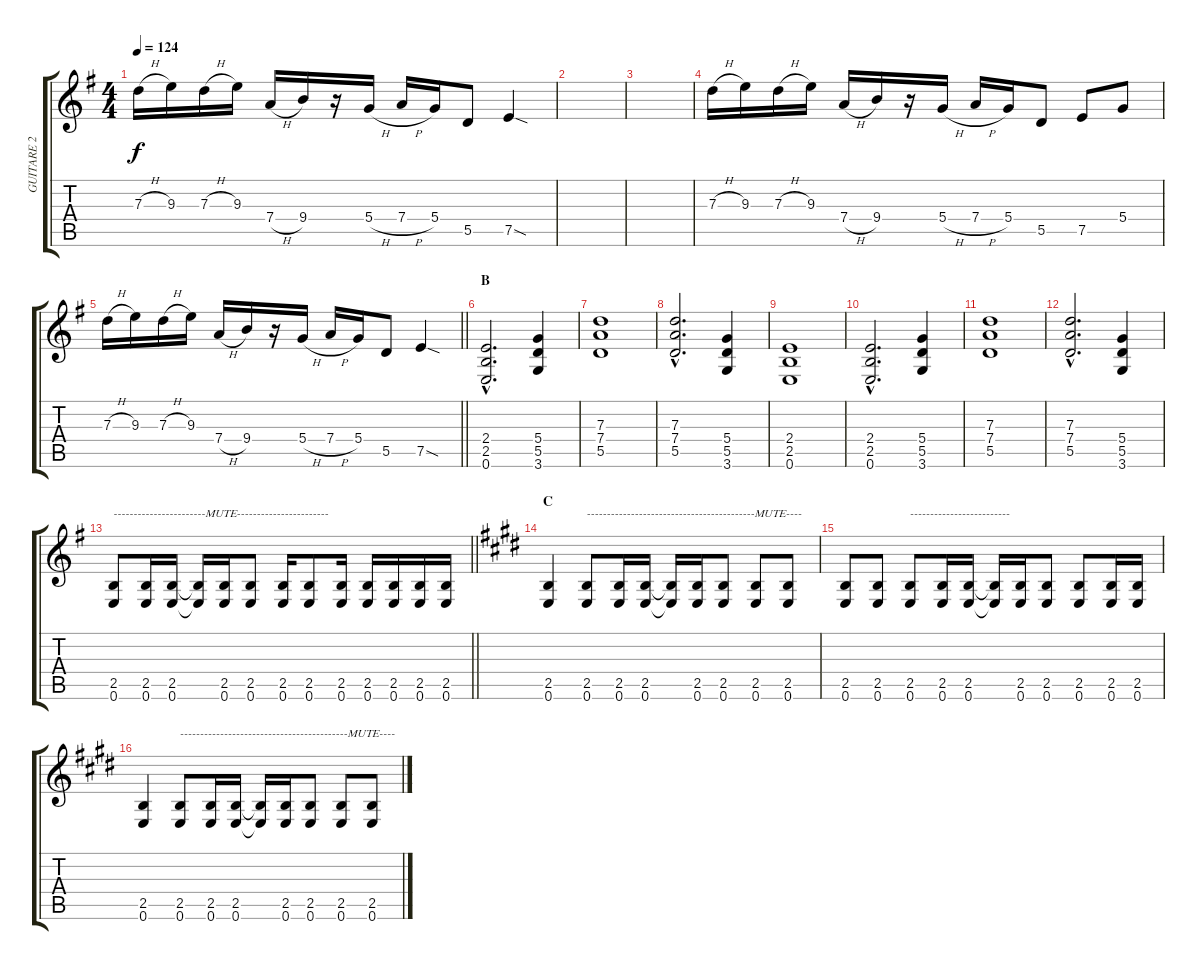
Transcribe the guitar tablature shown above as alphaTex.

\track ("GUITARE 2" "GUITARE 2") {instrument distortionguitar}
\staff {score tabs}
\tuning (E4 B3 G3 D3 A2 E2) {hide}
\ts (4 4)
\tempo 124
\clef g2
\ks g
7.3{h}.16{dy f} 9.3.16 7.3{h}.16 9.3.16 7.4{h}.16 9.4.16 r.16 5.4{h}.16 7.4{h}.16 5.4.16 5.5.8 7.5{sod}.4 |
|
|
7.3{h}.16 9.3.16 7.3{h}.16 9.3.16 7.4{h}.16 9.4.16 r.16 5.4{h}.16 7.4{h}.16 5.4.16 5.5.8 7.5.8 5.4.8 |
\barLineRight lightlight
7.3{h}.16 9.3.16 7.3{h}.16 9.3.16 7.4{h}.16 9.4.16 r.16 5.4{h}.16 7.4{h}.16 5.4.16 5.5.8 7.5{sod}.4 |
\section ("" "B")
(2.4{hac} 2.5{hac} 0.6{hac}).2{d} (5.4 5.5 3.6).4 |
(7.3 7.4 5.5).1 |
(7.3{hac} 7.4{hac} 5.5{hac}).2{d} (5.4 5.5 3.6).4 |
(2.4 2.5 0.6).1 |
(2.4{hac} 2.5{hac} 0.6{hac}).2{d} (5.4 5.5 3.6).4 |
(7.3 7.4 5.5).1 |
(7.3{hac} 7.4{hac} 5.5{hac}).2{d} (5.4 5.5 3.6).4 |
\barLineRight lightlight
(2.5 0.6).8{txt "-----------------------MUTE-----------------------"} (2.5 0.6).16 (2.5 0.6).16 (2.5{t} 0.6{t}).16 (2.5 0.6).16 (2.5 0.6).8 (2.5 0.6).16 (2.5 0.6).8 (2.5 0.6).16 (2.5 0.6).16 (2.5 0.6).16 (2.5 0.6).16 (2.5 0.6).16 |
\section ("" "C")
\ks e
(2.5 0.6).4 (2.5 0.6).8{txt "------------------------------------------MUTE----"} (2.5 0.6).16 (2.5 0.6).16 (2.5{t} 0.6{t}).16 (2.5 0.6).16 (2.5 0.6).8 (2.5 0.6).8 (2.5 0.6).8 |
(2.5 0.6).8 (2.5 0.6).8 (2.5 0.6).8{txt "-------------------------"} (2.5 0.6).16 (2.5 0.6).16 (2.5{t} 0.6{t}).16 (2.5 0.6).16 (2.5 0.6).8 (2.5 0.6).8 (2.5 0.6).16 (2.5 0.6).16 |
(2.5 0.6).4 (2.5 0.6).8{txt "------------------------------------------MUTE----"} (2.5 0.6).16 (2.5 0.6).16 (2.5{t} 0.6{t}).16 (2.5 0.6).16 (2.5 0.6).8 (2.5 0.6).8 (2.5 0.6).8
